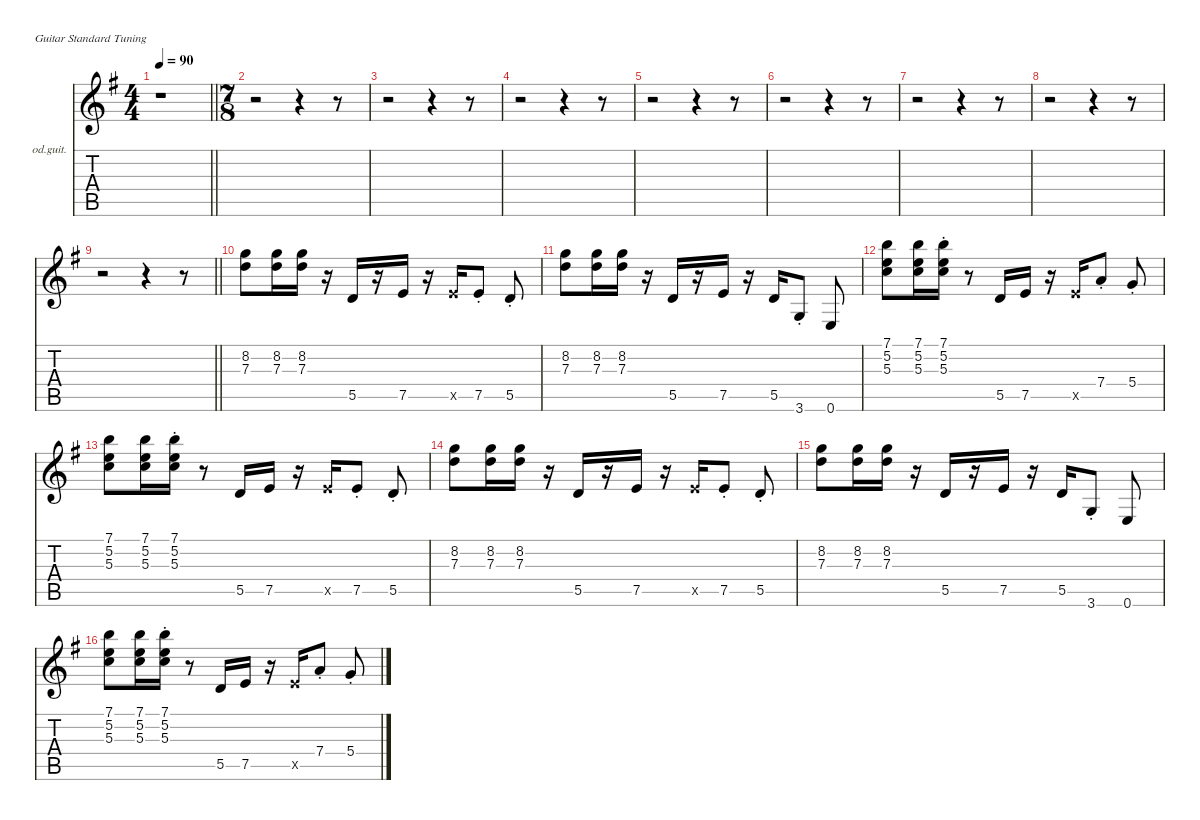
\defaultSystemsLayout 4
\hideDynamics
\bracketExtendMode nobrackets
\firstSystemTrackNameOrientation horizontal
\otherSystemsTrackNameOrientation horizontal
\track ("Distorted Rhythm" "od.guit.") {instrument overdrivenguitar}
\staff {score tabs}
\tuning (E4 B3 G3 D3 A2 E2)
\ts (4 4)
\tempo 90
\clef g2
\barLineRight lightlight
\ks g
r.1{dy mp} |
\ts (7 8)
\beaming (8 2 2 2 2)
r.2 r.4 r.8 |
r.2 r.4 r.8 |
r.2 r.4 r.8 |
r.2 r.4 r.8 |
r.2 r.4 r.8 |
r.2 r.4 r.8 |
r.2 r.4 r.8 |
\barLineRight lightlight
r.2 r.4 r.8 |
(8.2{acc forcenatural} 7.3{acc forcenatural}).8 (8.2{acc forcenatural} 7.3{acc forcenatural}).16 (8.2{acc forcenatural} 7.3{acc forcenatural}).16 r.16 5.5{acc forcenatural}.16 r.16 7.5{acc forcenatural}.16 r.16 7.5{x acc forcenatural}.16 7.5{st acc forcenatural}.8 5.5{st acc forcenatural}.8 |
(8.2{acc forcenatural} 7.3{acc forcenatural}).8 (8.2{acc forcenatural} 7.3{acc forcenatural}).16 (8.2{acc forcenatural} 7.3{acc forcenatural}).16 r.16 5.5{acc forcenatural}.16 r.16 7.5{acc forcenatural}.16 r.16 5.5{acc forcenatural}.16 3.6{st acc forcenatural}.8 0.6{acc forcenatural}.8 |
(7.1{acc forcenatural} 5.2{acc forcenatural} 5.3{acc forcenatural}).8 (7.1{acc forcenatural} 5.2{acc forcenatural} 5.3{acc forcenatural}).16 (7.1{st acc forcenatural} 5.2{st acc forcenatural} 5.3{st acc forcenatural}).16 r.8 5.5{acc forcenatural}.16 7.5{acc forcenatural}.16 r.16 7.5{x acc forcenatural}.16 7.4{st acc forcenatural}.8 5.4{st acc forcenatural}.8 |
(7.1{acc forcenatural} 5.2{acc forcenatural} 5.3{acc forcenatural}).8 (7.1{acc forcenatural} 5.2{acc forcenatural} 5.3{acc forcenatural}).16 (7.1{st acc forcenatural} 5.2{st acc forcenatural} 5.3{st acc forcenatural}).16 r.8 5.5{acc forcenatural}.16 7.5{acc forcenatural}.16 r.16 7.5{x acc forcenatural}.16 7.5{st acc forcenatural}.8 5.5{st acc forcenatural}.8 |
(8.2{acc forcenatural} 7.3{acc forcenatural}).8 (8.2{acc forcenatural} 7.3{acc forcenatural}).16 (8.2{acc forcenatural} 7.3{acc forcenatural}).16 r.16 5.5{acc forcenatural}.16 r.16 7.5{acc forcenatural}.16 r.16 7.5{x acc forcenatural}.16 7.5{st acc forcenatural}.8 5.5{st acc forcenatural}.8 |
(8.2{acc forcenatural} 7.3{acc forcenatural}).8 (8.2{acc forcenatural} 7.3{acc forcenatural}).16 (8.2{acc forcenatural} 7.3{acc forcenatural}).16 r.16 5.5{acc forcenatural}.16 r.16 7.5{acc forcenatural}.16 r.16 5.5{acc forcenatural}.16 3.6{st acc forcenatural}.8 0.6{acc forcenatural}.8 |
(7.1{acc forcenatural} 5.2{acc forcenatural} 5.3{acc forcenatural}).8 (7.1{acc forcenatural} 5.2{acc forcenatural} 5.3{acc forcenatural}).16 (7.1{st acc forcenatural} 5.2{st acc forcenatural} 5.3{st acc forcenatural}).16 r.8 5.5{acc forcenatural}.16 7.5{acc forcenatural}.16 r.16 7.5{x acc forcenatural}.16 7.4{st acc forcenatural}.8 5.4{st acc forcenatural}.8
